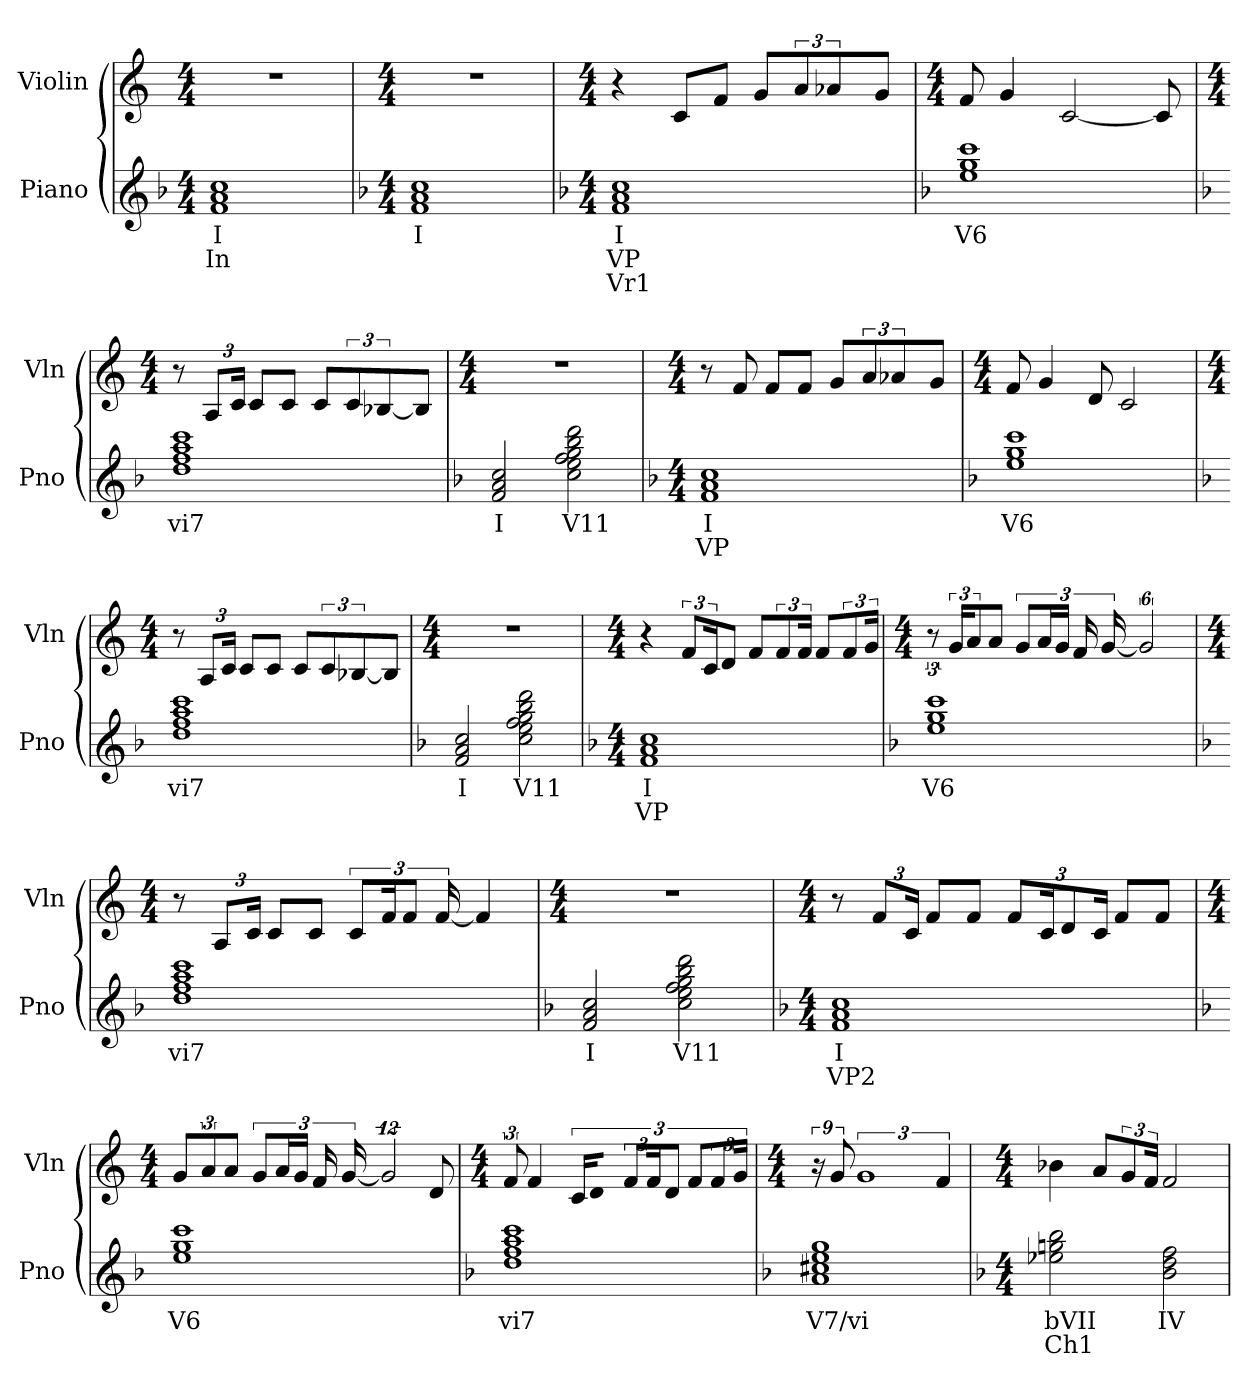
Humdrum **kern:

**kern	**text	**text	**text	**kern
*part2	*part2	*part2	*part2	*part1
*staff2	*staff2	*staff2	*staff2	*staff1
*I"Piano	*	*	*	*I"Violin
*I'Pno	*	*	*	*I'Vln
*k[b-]	*	*	*	*
*F:	*	*	*	*
*M4/4	*	*	*	*M4/4
=	=	=	=	=
1f 1a 1cc	I	In	.	1r
=	=	=	=	=
*k[b-]	*	*	*	*
*F:	*	*	*	*
*M4/4	*	*	*	*M4/4
1f 1a 1cc	I	.	.	1r
=	=	=	=	=
*k[b-]	*	*	*	*
*F:	*	*	*	*
*M4/4	*	*	*	*M4/4
1f 1a 1cc	I	VP	Vr1	4r
.	.	.	.	8cL
.	.	.	.	8fJ
.	.	.	.	8gL
.	.	.	.	12aJ
.	.	.	.	6a-X
.	.	.	.	8g
=	=	=	=	=
*k[b-]	*	*	*	*
*F:	*	*	*	*
*	*	*	*	*M4/4
1ee 1gg 1ccc	V6	.	.	8f
.	.	.	.	4g
.	.	.	.	[2c
.	.	.	.	8c]
=	=	=	=	=
*k[b-]	*	*	*	*
*F:	*	*	*	*
*	*	*	*	*M4/4
1dd 1ff 1aa 1ccc	vi7	.	.	8r
.	.	.	.	12AL
.	.	.	.	24cJk
.	.	.	.	8cL
.	.	.	.	8cJ
.	.	.	.	8cL
.	.	.	.	12cJ
.	.	.	.	[6B-X
.	.	.	.	8B-]
=	=	=	=	=
*k[b-]	*	*	*	*
*F:	*	*	*	*
*	*	*	*	*M4/4
2f 2a 2cc	I	.	.	1r
2cc 2ee 2gg 2bb- 2ddd 2ff	V11	.	.	.
=	=	=	=	=
*k[b-]	*	*	*	*
*F:	*	*	*	*
*M4/4	*	*	*	*M4/4
1f 1a 1cc	I	VP	.	8r
.	.	.	.	8f
.	.	.	.	8fL
.	.	.	.	8fJ
.	.	.	.	8gL
.	.	.	.	12aJ
.	.	.	.	6a-X
.	.	.	.	8g
=	=	=	=	=
*k[b-]	*	*	*	*
*F:	*	*	*	*
*	*	*	*	*M4/4
1ee 1gg 1ccc	V6	.	.	8f
.	.	.	.	4g
.	.	.	.	8d
.	.	.	.	2c
=	=	=	=	=
*k[b-]	*	*	*	*
*F:	*	*	*	*
*	*	*	*	*M4/4
1dd 1ff 1aa 1ccc	vi7	.	.	8r
.	.	.	.	12AL
.	.	.	.	24cJk
.	.	.	.	8cL
.	.	.	.	8cJ
.	.	.	.	8cL
.	.	.	.	12cJ
.	.	.	.	[6B-X
.	.	.	.	8B-]
=	=	=	=	=
*k[b-]	*	*	*	*
*F:	*	*	*	*
*	*	*	*	*M4/4
2f 2a 2cc	I	.	.	1r
2cc 2ee 2gg 2bb- 2ddd 2ff	V11	.	.	.
=	=	=	=	=
*k[b-]	*	*	*	*
*F:	*	*	*	*
*M4/4	*	*	*	*M4/4
1f 1a 1cc	I	VP	.	4r
.	.	.	.	12fL
.	.	.	.	24ck
.	.	.	.	8dJ
.	.	.	.	8fL
.	.	.	.	12f
.	.	.	.	24fJk
.	.	.	.	8fL
.	.	.	.	12f
.	.	.	.	24gJk
=	=	=	=	=
*k[b-]	*	*	*	*
*F:	*	*	*	*
*	*	*	*	*M4/4
1ee 1gg 1ccc	V6	.	.	12r
.	.	.	.	24gKL
.	.	.	.	12a
.	.	.	.	8aJ
.	.	.	.	12gL
.	.	.	.	24aL
.	.	.	.	24gJJ
.	.	.	.	24f
.	.	.	.	[24g
.	.	.	.	12%5g]
=	=	=	=	=
*k[b-]	*	*	*	*
*F:	*	*	*	*
*	*	*	*	*M4/4
1dd 1ff 1aa 1ccc	vi7	.	.	8r
.	.	.	.	12AL
.	.	.	.	24cJk
.	.	.	.	8cL
.	.	.	.	8cJ
.	.	.	.	12cL
.	.	.	.	24fk
.	.	.	.	12fJ
.	.	.	.	[24f
.	.	.	.	4f]
=	=	=	=	=
*k[b-]	*	*	*	*
*F:	*	*	*	*
*	*	*	*	*M4/4
2f 2a 2cc	I	.	.	1r
2cc 2ee 2gg 2bb- 2ddd 2ff	V11	.	.	.
=	=	=	=	=
*k[b-]	*	*	*	*
*F:	*	*	*	*
*M4/4	*	*	*	*M4/4
1f 1a 1cc	I	VP2	.	8r
.	.	.	.	12fL
.	.	.	.	24cJk
.	.	.	.	8fL
.	.	.	.	8fJ
.	.	.	.	12fL
.	.	.	.	24ck
.	.	.	.	12d
.	.	.	.	24cJk
.	.	.	.	8fL
.	.	.	.	8fJ
=	=	=	=	=
*k[b-]	*	*	*	*
*F:	*	*	*	*
*	*	*	*	*M4/4
1ee 1gg 1ccc	V6	.	.	8gL
.	.	.	.	12a
.	.	.	.	8aJ
.	.	.	.	12gL
.	.	.	.	24aL
.	.	.	.	24gJJ
.	.	.	.	24f
.	.	.	.	[24g
.	.	.	.	24%7g]
.	.	.	.	8d
=	=	=	=	=
*k[b-]	*	*	*	*
*F:	*	*	*	*
*	*	*	*	*M4/4
1dd 1ff 1aa 1ccc	vi7	.	.	12f
.	.	.	.	4f
.	.	.	.	24cKL
.	.	.	.	8dJ
.	.	.	.	12fL
.	.	.	.	24fk
.	.	.	.	8dJ
.	.	.	.	8fL
.	.	.	.	12f
.	.	.	.	24gJk
=	=	=	=	=
*k[b-]	*	*	*	*
*F:	*	*	*	*
*	*	*	*	*M4/4
1a 1cc#X 1ee 1gg	V7/vi	.	.	18r
.	.	.	.	9g
.	.	.	.	3%2g
.	.	.	.	6f
=	=	=	=	=
*k[b-]	*	*	*	*
*F:	*	*	*	*
*M4/4	*	*	*	*M4/4
2ee-X 2ggn 2bb-	bVII	Ch1	.	4b-X
.	.	.	.	8aL
.	.	.	.	12g
.	.	.	.	24fJk
2b- 2dd 2ff	IV	.	.	2f
=	=	=	=	=
*-	*-	*-	*-	*-
